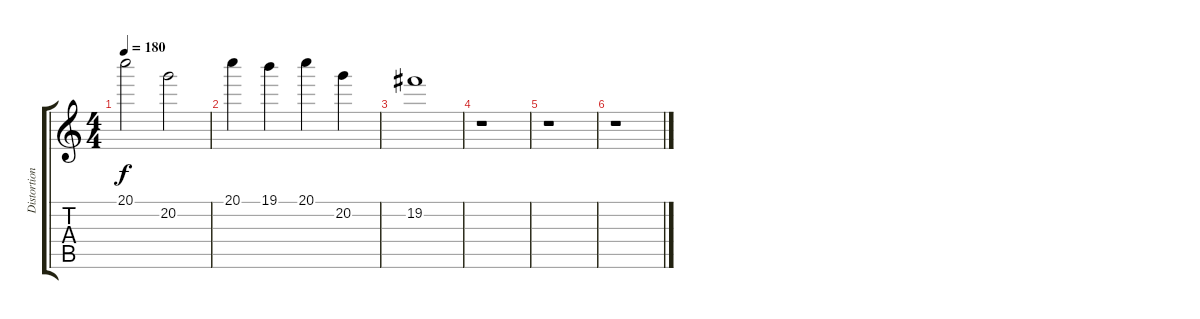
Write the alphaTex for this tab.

\track ("Distortion Guitar 3" "Distortion") {instrument distortionguitar}
\staff {score tabs}
\tuning (E4 B3 G3 D3 A2 E2) {hide}
\ts (4 4)
\tempo 180
\clef g2
\ks c
20.1.2{dy f} 20.2.2 |
20.1.4 19.1.4 20.1.4 20.2.4 |
19.2.1 |
r.1 |
r.1 |
r.1
